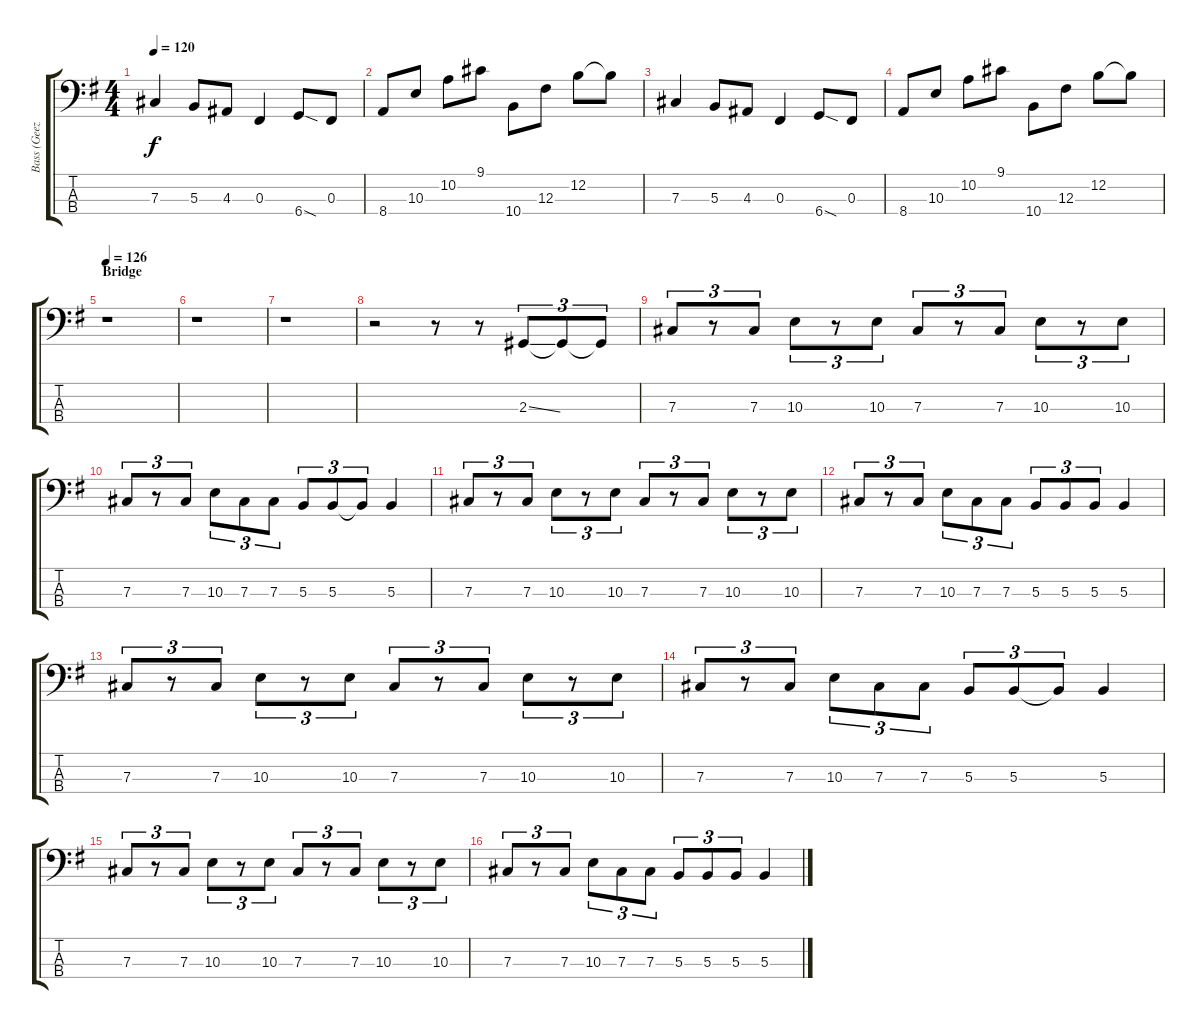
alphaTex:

\track ("Bass (Geeze Butler)" "Bass (Geez") {instrument electricbassfinger}
\staff {score tabs}
\tuning (E2 B1 Gb1 Db1) {hide}
\ts (4 4)
\tempo 120
\clef f4
\ks g
7.3.4{dy f} 5.3.8 4.3.8 0.3.4 6.4{sod}.8 0.3.8 |
8.4.8 10.3.8 10.2.8 9.1.8 10.4.8 12.3.8 12.2.8 12.2{t}.8 |
7.3.4 5.3.8 4.3.8 0.3.4 6.4{sod}.8 0.3.8 |
8.4.8 10.3.8 10.2.8 9.1.8 10.4.8 12.3.8 12.2.8 12.2{t}.8 |
\section ("" "Bridge")
\tempo 126
r.1 |
r.1 |
r.1 |
r.2 r.8 r.8 2.3{ss}.8{tu (3 2)} 2.3{t}.8{tu (3 2)} 2.3{t}.8{tu (3 2)} |
7.3.8{tu (3 2)} r.8{tu (3 2)} 7.3.8{tu (3 2)} 10.3.8{tu (3 2)} r.8{tu (3 2)} 10.3.8{tu (3 2)} 7.3.8{tu (3 2)} r.8{tu (3 2)} 7.3.8{tu (3 2)} 10.3.8{tu (3 2)} r.8{tu (3 2)} 10.3.8{tu (3 2)} |
7.3.8{tu (3 2)} r.8{tu (3 2)} 7.3.8{tu (3 2)} 10.3.8{tu (3 2)} 7.3.8{tu (3 2)} 7.3.8{tu (3 2)} 5.3.8{tu (3 2)} 5.3.8{tu (3 2)} 5.3{t}.8{tu (3 2)} 5.3.4 |
7.3.8{tu (3 2)} r.8{tu (3 2)} 7.3.8{tu (3 2)} 10.3.8{tu (3 2)} r.8{tu (3 2)} 10.3.8{tu (3 2)} 7.3.8{tu (3 2)} r.8{tu (3 2)} 7.3.8{tu (3 2)} 10.3.8{tu (3 2)} r.8{tu (3 2)} 10.3.8{tu (3 2)} |
7.3.8{tu (3 2)} r.8{tu (3 2)} 7.3.8{tu (3 2)} 10.3.8{tu (3 2)} 7.3.8{tu (3 2)} 7.3.8{tu (3 2)} 5.3.8{tu (3 2)} 5.3.8{tu (3 2)} 5.3.8{tu (3 2)} 5.3.4 |
7.3.8{tu (3 2)} r.8{tu (3 2)} 7.3.8{tu (3 2)} 10.3.8{tu (3 2)} r.8{tu (3 2)} 10.3.8{tu (3 2)} 7.3.8{tu (3 2)} r.8{tu (3 2)} 7.3.8{tu (3 2)} 10.3.8{tu (3 2)} r.8{tu (3 2)} 10.3.8{tu (3 2)} |
7.3.8{tu (3 2)} r.8{tu (3 2)} 7.3.8{tu (3 2)} 10.3.8{tu (3 2)} 7.3.8{tu (3 2)} 7.3.8{tu (3 2)} 5.3.8{tu (3 2)} 5.3.8{tu (3 2)} 5.3{t}.8{tu (3 2)} 5.3.4 |
7.3.8{tu (3 2)} r.8{tu (3 2)} 7.3.8{tu (3 2)} 10.3.8{tu (3 2)} r.8{tu (3 2)} 10.3.8{tu (3 2)} 7.3.8{tu (3 2)} r.8{tu (3 2)} 7.3.8{tu (3 2)} 10.3.8{tu (3 2)} r.8{tu (3 2)} 10.3.8{tu (3 2)} |
7.3.8{tu (3 2)} r.8{tu (3 2)} 7.3.8{tu (3 2)} 10.3.8{tu (3 2)} 7.3.8{tu (3 2)} 7.3.8{tu (3 2)} 5.3.8{tu (3 2)} 5.3.8{tu (3 2)} 5.3.8{tu (3 2)} 5.3.4
